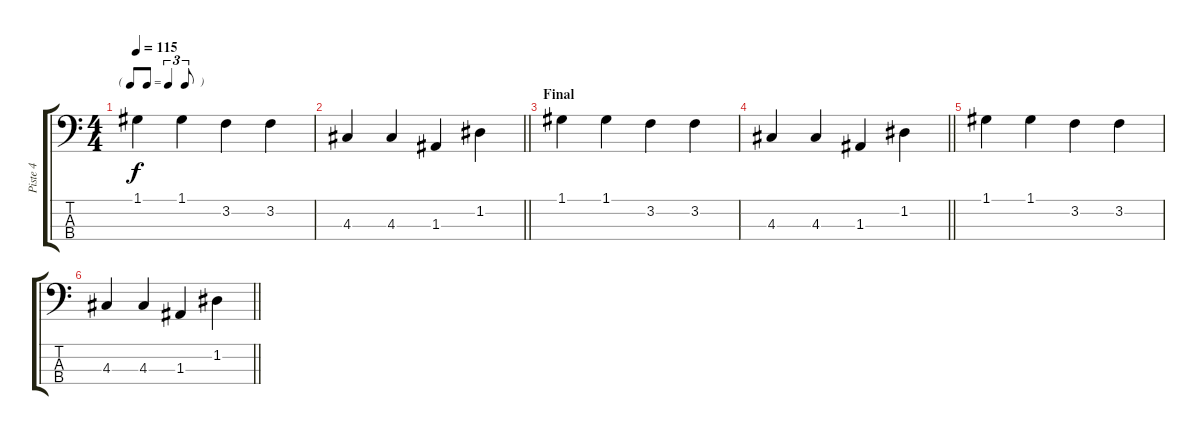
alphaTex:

\track ("Piste 4" "Piste 4") {instrument electricbassfinger}
\staff {score tabs}
\tuning (G2 D2 A1 E1) {hide}
\ts (4 4)
\tf triplet8th
\tempo 115
\clef f4
\ks c
1.1.4{dy f} 1.1.4 3.2.4 3.2.4 |
\barLineRight lightlight
4.3.4 4.3.4 1.3.4 1.2.4 |
\section ("" "Final")
1.1.4 1.1.4 3.2.4 3.2.4 |
\barLineRight lightlight
4.3.4 4.3.4 1.3.4 1.2.4 |
1.1.4 1.1.4 3.2.4 3.2.4 |
\barLineRight lightlight
4.3.4 4.3.4 1.3.4 1.2.4
